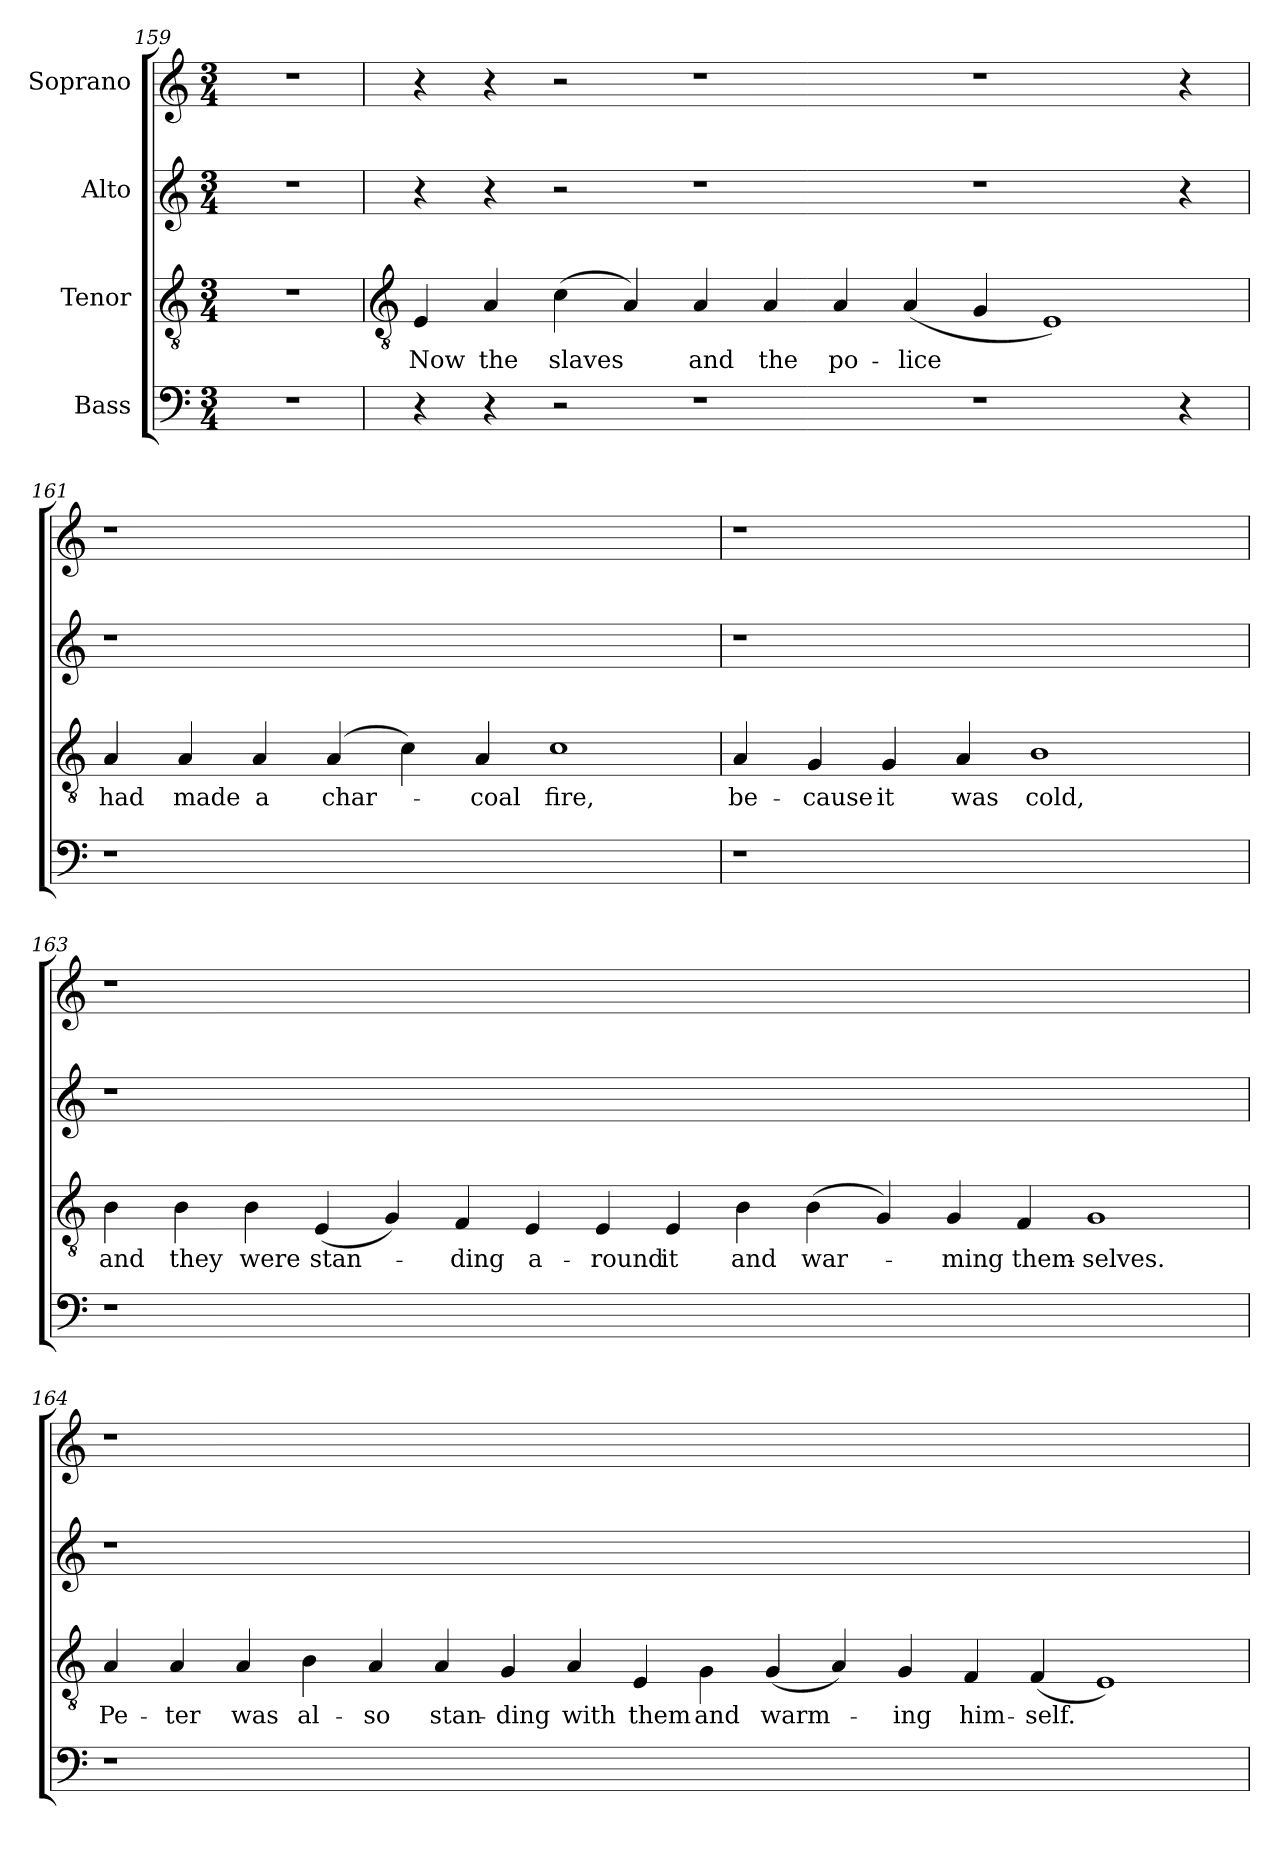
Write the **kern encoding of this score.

**kern	**kern	**text	**kern	**kern
*part4	*part3	*part3	*part2	*part1
*staff4	*staff3	*staff3	*staff2	*staff1
*I"Bass	*I"Tenor	*	*I"Alto	*I"Soprano
!!LO:LB:g=z
*clefF4	*clefGv2	*	*clefG2	*clefG2
*	*ITrd7c12	*	*	*
*k[]	*k[]	*	*k[]	*k[]
*C:	*C:	*	*C:	*C:
*M3/4	*M3/4	*	*M3/4	*M3/4
=159	=159	=159	=159	=159
!LO:N:vis=1	!LO:N:vis=1	!	!LO:N:vis=1	!LO:N:vis=1
2.r	2.r	.	2.r	2.r
=160	=160	=160	=160	=160
*	*clefGv2	*	*	*
!	!	!LO:LY:b:color=#000000	!	!
4r	4EEi/	Now	4r	4r
!	!	!LO:LY:b:color=#000000	!	!
4r	4AAi/	the	4r	4r
!	!	!LO:LY:b:color=#000000	!	!
2r	(4Ci\	slaves	2r	2r
.	4AAi/)	.	.	.
!	!	!LO:LY:b:color=#000000	!	!
1r	4AAi/	and	1r	1r
!	!	!LO:LY:b:color=#000000	!	!
.	4AAi/	the	.	.
!	!	!LO:LY:b:color=#000000	!	!
.	4AAi/	po-	.	.
!	!	!LO:LY:b:color=#000000	!	!
.	(4AAi/	lice	.	.
1r	4GGi/	.	1r	1r
.	1EEi)	.	.	.
4r	.	.	4r	4r
=161	=161	=161	=161	=161
!LO:N:vis=1	!	!	!	!
!	!	!LO:LY:b:color=#000000	!LO:N:vis=1	!LO:N:vis=1
2.r	4AAi/	had	2.r	2.r
!	!	!LO:LY:b:color=#000000	!	!
.	4AAi/	made	.	.
!	!	!LO:LY:b:color=#000000	!	!
.	4AAi/	a	.	.
!	!	!LO:LY:b:color=#000000	!	!
1..ryy	(4AAi/	char-	1..ryy	1..ryy
.	4Ci\)	.	.	.
!	!	!LO:LY:b:color=#000000	!	!
.	4AAi/	-coal	.	.
!	!	!LO:LY:b:color=#000000	!	!
.	1Ci	fire,	.	.
=162	=162	=162	=162	=162
!LO:N:vis=1	!	!	!	!
!	!	!LO:LY:b:color=#000000	!LO:N:vis=1	!LO:N:vis=1
2.r	4AAi/	be-	2.r	2.r
!	!	!LO:LY:b:color=#000000	!	!
.	4GGi/	-cause	.	.
!	!	!LO:LY:b:color=#000000	!	!
.	4GGi/	it	.	.
!	!	!LO:LY:b:color=#000000	!	!
1ryy	4AAi/	was	1ryy	1ryy
!	!	!LO:LY:b:color=#000000	!	!
.	1BBi	cold,	.	.
4ryy	.	.	4ryy	4ryy
!!LO:LB:g=z
=163	=163	=163	=163	=163
!LO:N:vis=1	!	!	!	!
!	!	!LO:LY:b:color=#000000	!LO:N:vis=1	!LO:N:vis=1
2.r	4BBi\	and	2.r	2.r
!	!	!LO:LY:b:color=#000000	!	!
.	4BBi\	they	.	.
!	!	!LO:LY:b:color=#000000	!	!
.	4BBi\	were	.	.
!	!	!LO:LY:b:color=#000000	!	!
4%15ryy	(4EEi/	stan-	4%15ryy	4%15ryy
.	4GGi/)	.	.	.
!	!	!LO:LY:b:color=#000000	!	!
.	4FFi/	-ding	.	.
!	!	!LO:LY:b:color=#000000	!	!
.	4EEi/	a-	.	.
!	!	!LO:LY:b:color=#000000	!	!
.	4EEi/	-round	.	.
!	!	!LO:LY:b:color=#000000	!	!
.	4EEi/	it	.	.
!	!	!LO:LY:b:color=#000000	!	!
.	4BBi\	and	.	.
!	!	!LO:LY:b:color=#000000	!	!
.	(4BBi\	war-	.	.
.	4GGi/)	.	.	.
!	!	!LO:LY:b:color=#000000	!	!
.	4GGi/	-ming	.	.
!	!	!LO:LY:b:color=#000000	!	!
.	4FFi/	them-	.	.
!	!	!LO:LY:b:color=#000000	!	!
.	1GGi	-selves.	.	.
!!LO:LB:g=z
=164	=164	=164	=164	=164
!LO:N:vis=1	!	!	!	!
!	!	!LO:LY:b:color=#000000	!LO:N:vis=1	!LO:N:vis=1
2.r	4AAi/	Pe-	2.r	2.r
!	!	!LO:LY:b:color=#000000	!	!
.	4AAi/	-ter	.	.
!	!	!LO:LY:b:color=#000000	!	!
.	4AAi/	was	.	.
!	!	!LO:LY:b:color=#000000	!	!
00ryy	4BBi\	al-	00ryy	00ryy
!	!	!LO:LY:b:color=#000000	!	!
.	4AAi/	-so	.	.
!	!	!LO:LY:b:color=#000000	!	!
.	4AAi/	stan-	.	.
!	!	!LO:LY:b:color=#000000	!	!
.	4GGi/	-ding	.	.
!	!	!LO:LY:b:color=#000000	!	!
.	4AAi/	with	.	.
!	!	!LO:LY:b:color=#000000	!	!
.	4EEi/	them	.	.
!	!	!LO:LY:b:color=#000000	!	!
.	4GGi\	and	.	.
!	!	!LO:LY:b:color=#000000	!	!
.	(4GGi/	warm-	.	.
.	4AAi/)	.	.	.
!	!	!LO:LY:b:color=#000000	!	!
.	4GGi/	-ing	.	.
!	!	!LO:LY:b:color=#000000	!	!
.	4FFi/	him-	.	.
!	!	!LO:LY:b:color=#000000	!	!
.	(4FFi/	-self.	.	.
.	1EEi)	.	.	.
=	=	=	=	=
*-	*-	*-	*-	*-
